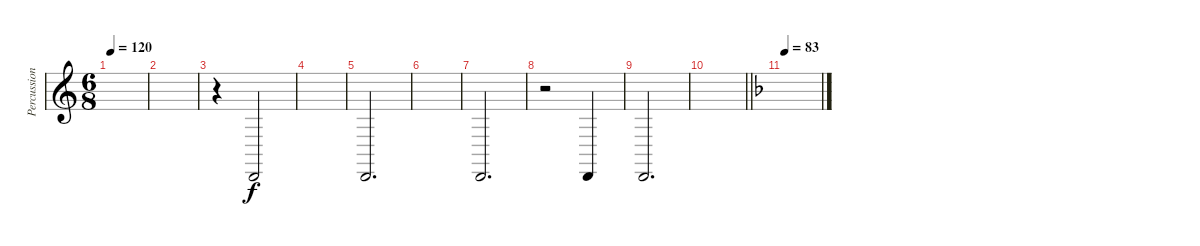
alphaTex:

\track ("Percussion" "Percussion") {instrument timpani}
\staff {score}
\tuning (E4 B3 G3 D3 A2 E2 B1) {hide}
\ts (6 8)
\tempo 120
\clef g2
\ks c
|
|
r.4 3.7.2 |
|
3.7.2{d} |
|
3.7.2{d} |
r.2 3.7.4 |
3.7.2{d} |
\barLineRight lightlight
|
\section ("" "")
\tempo 83
\ks f
